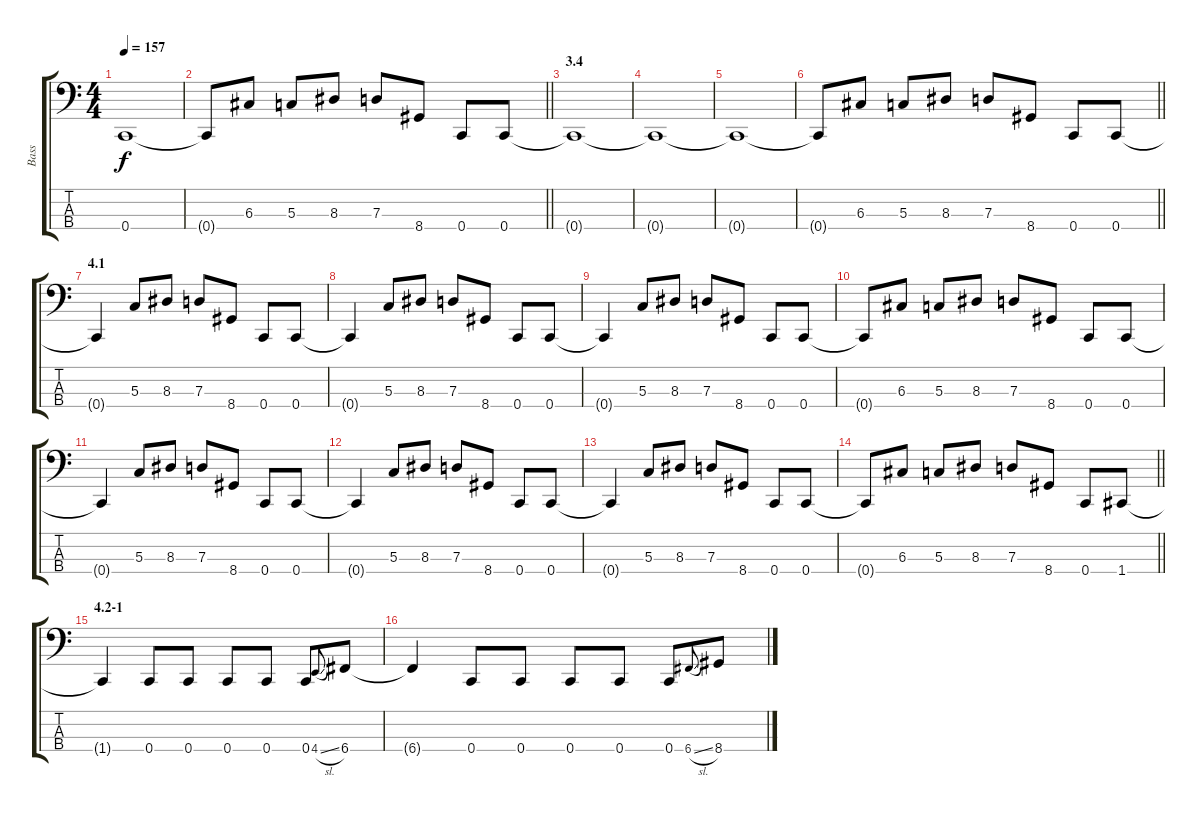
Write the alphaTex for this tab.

\track ("Bass" "Bass") {instrument electricbassfinger}
\staff {score tabs}
\tuning (F2 C2 G1 C1) {hide}
\ts (4 4)
\tempo 157
\clef f4
\ks c
0.4{t}.1{dy f} |
\barLineRight lightlight
0.4{t}.8 6.3.8 5.3.8 8.3.8 7.3.8 8.4.8 0.4.8 0.4.8 |
\section ("" "3.4")
0.4{t}.1 |
0.4{t}.1 |
0.4{t}.1 |
\barLineRight lightlight
0.4{t}.8 6.3.8 5.3.8 8.3.8 7.3.8 8.4.8 0.4.8 0.4.8 |
\section ("" "4.1")
0.4{t}.4 5.3.8 8.3.8 7.3.8 8.4.8 0.4.8 0.4.8 |
0.4{t}.4 5.3.8 8.3.8 7.3.8 8.4.8 0.4.8 0.4.8 |
0.4{t}.4 5.3.8 8.3.8 7.3.8 8.4.8 0.4.8 0.4.8 |
0.4{t}.8 6.3.8 5.3.8 8.3.8 7.3.8 8.4.8 0.4.8 0.4.8 |
0.4{t}.4 5.3.8 8.3.8 7.3.8 8.4.8 0.4.8 0.4.8 |
0.4{t}.4 5.3.8 8.3.8 7.3.8 8.4.8 0.4.8 0.4.8 |
0.4{t}.4 5.3.8 8.3.8 7.3.8 8.4.8 0.4.8 0.4.8 |
\barLineRight lightlight
0.4{t}.8 6.3.8 5.3.8 8.3.8 7.3.8 8.4.8 0.4.8 1.4.8 |
\section ("" "4.2-1")
1.4{t}.4 0.4.8 0.4.8 0.4.8 0.4.8 0.4.8 4.4{sl}.8{gr onbeat} 6.4.8 |
6.4{t}.4 0.4.8 0.4.8 0.4.8 0.4.8 0.4.8 6.4{sl}.8{gr onbeat} 8.4.8
